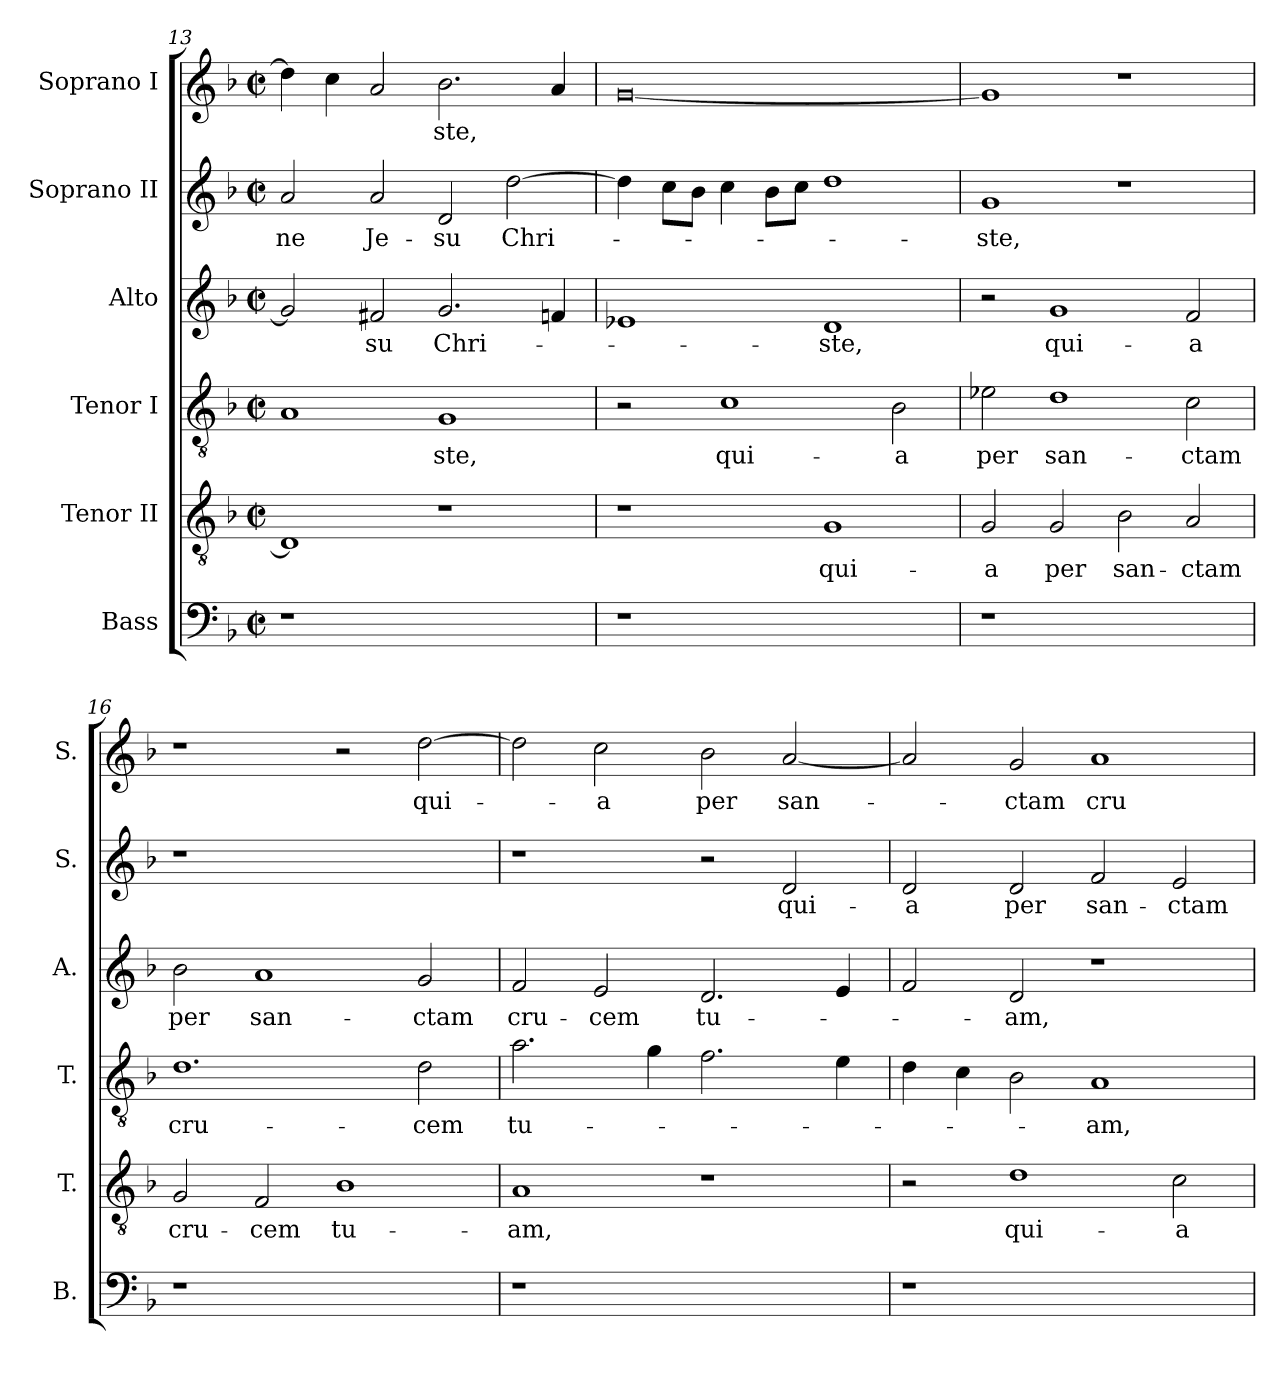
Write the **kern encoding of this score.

**kern	**kern	**text	**kern	**text	**kern	**text	**kern	**text	**kern	**text
*part6	*part5	*part5	*part4	*part4	*part3	*part3	*part2	*part2	*part1	*part1
*staff6	*staff5	*staff5	*staff4	*staff4	*staff3	*staff3	*staff2	*staff2	*staff1	*staff1
*I"Bass	*I"Tenor II	*	*I"Tenor I	*	*I"Alto	*	*I"Soprano II	*	*I"Soprano I	*
*I'B.	*I'T.	*	*I'T.	*	*I'A.	*	*I'S.	*	*I'S.	*
!!LO:LB:g=z
*clefF4	*clefGv2	*	*clefGv2	*	*clefG2	*	*clefG2	*	*clefG2	*
*	*ITrd7c12	*	*ITrd7c12	*	*	*	*	*	*	*
*k[b-]	*k[b-]	*	*k[b-]	*	*k[b-]	*	*k[b-]	*	*k[b-]	*
*F:	*F:	*	*F:	*	*F:	*	*F:	*	*F:	*
*M2/2	*M2/2	*	*M2/2	*	*M2/2	*	*M2/2	*	*M2/2	*
*met(c|)	*met(c|)	*	*met(c|)	*	*met(c|)	*	*met(c|)	*	*met(c|)	*
=13	=13	=13	=13	=13	=13	=13	=13	=13	=13	=13
!LO:N:vis=1	!	!	!	!	!	!	!	!LO:LY:b	!	!
1r	1DD]	.	1AA	.	2g/]	.	2a/	-ne	4dd\]	.
.	.	.	.	.	.	.	.	.	4cc\	.
!	!	!	!	!	!	!LO:LY:b	!	!LO:LY:b	!	!
.	.	.	.	.	2f#X/	-su	2a/	Je-	2a/	.
!	!	!	!	!LO:LY:b	!	!LO:LY:b	!	!LO:LY:b	!	!LO:LY:b
1ryy	1r	.	1GG	-ste,	2.g/	Chri-	2d/	-su	2.b-\	-ste,
!	!	!	!	!	!	!	!	!LO:LY:b	!	!
.	.	.	.	.	.	.	[>2dd\	Chri-	.	.
.	.	.	.	.	4fn/	.	.	.	4a/	.
=14	=14	=14	=14	=14	=14	=14	=14	=14	=14	=14
!LO:N:vis=1	!	!	!	!	!	!	!	!	!	!
1r	1r	.	2r	.	1e-X	.	4dd\]	.	[<0g	.
.	.	.	.	.	.	.	8cc\L	.	.	.
.	.	.	.	.	.	.	8b-\J	.	.	.
!	!	!	!	!LO:LY:b	!	!	!	!	!	!
.	.	.	1C	qui-	.	.	4cc\	.	.	.
.	.	.	.	.	.	.	8b-\L	.	.	.
.	.	.	.	.	.	.	8cc\J	.	.	.
!	!	!LO:LY:b	!	!	!	!LO:LY:b	!	!	!	!
1ryy	1GG	qui-	.	.	1d	-ste,	1dd	.	.	.
!	!	!	!	!LO:LY:b	!	!	!	!	!	!
.	.	.	2BB-\	-a	.	.	.	.	.	.
=15	=15	=15	=15	=15	=15	=15	=15	=15	=15	=15
!LO:N:vis=1	!	!LO:LY:b	!	!LO:LY:b	!	!	!	!LO:LY:b	!	!
1r	2GG/	-a	2E-X\	per	2r	.	1g	-ste,	1g]	.
!	!	!LO:LY:b	!	!LO:LY:b	!	!LO:LY:b	!	!	!	!
.	2GG/	per	1D	san-	1g	qui-	.	.	.	.
!	!	!LO:LY:b	!	!	!	!	!	!	!	!
1ryy	2BB-\	san-	.	.	.	.	1r	.	1r	.
!	!	!LO:LY:b	!	!LO:LY:b	!	!LO:LY:b	!	!	!	!
.	2AA/	-ctam	2C\	-ctam	2f/	-a	.	.	.	.
=16	=16	=16	=16	=16	=16	=16	=16	=16	=16	=16
!LO:N:vis=1	!	!LO:LY:b	!	!LO:LY:b	!	!LO:LY:b	!LO:N:vis=1	!	!	!
1r	2GG/	cru-	1.D	cru-	2b-\	per	1r	.	1r	.
!	!	!LO:LY:b	!	!	!	!LO:LY:b	!	!	!	!
.	2FF/	-cem	.	.	1a	san-	.	.	.	.
!	!	!LO:LY:b	!	!	!	!	!	!	!	!
1ryy	1BB-	tu-	.	.	.	.	1ryy	.	2r	.
!	!	!	!	!LO:LY:b	!	!LO:LY:b	!	!	!	!LO:LY:b
.	.	.	2D\	-cem	2g/	-ctam	.	.	[>2dd\	qui-
!!LO:PB:g=z
=17	=17	=17	=17	=17	=17	=17	=17	=17	=17	=17
!LO:N:vis=1	!	!LO:LY:b	!	!LO:LY:b	!	!LO:LY:b	!	!	!	!
1r	1AA	-am,	2.A\	tu-	2f/	cru-	1r	.	2dd\]	.
!	!	!	!	!	!	!LO:LY:b	!	!	!	!LO:LY:b
.	.	.	.	.	2e/	-cem	.	.	2cc\	-a
.	.	.	4G\	.	.	.	.	.	.	.
!	!	!	!	!	!	!LO:LY:b	!	!	!	!LO:LY:b
1ryy	1r	.	2.F\	.	2.d/	tu-	2r	.	2b-\	per
!	!	!	!	!	!	!	!	!LO:LY:b	!	!LO:LY:b
.	.	.	.	.	.	.	2d/	qui-	[<2a/	san-
.	.	.	4E\	.	4e/	.	.	.	.	.
=18	=18	=18	=18	=18	=18	=18	=18	=18	=18	=18
!LO:N:vis=1	!	!	!	!	!	!	!	!LO:LY:b	!	!
1r	2r	.	4D\	.	2f/	.	2d/	-a	2a/]	.
.	.	.	4C\	.	.	.	.	.	.	.
!	!	!LO:LY:b	!	!	!	!LO:LY:b	!	!LO:LY:b	!	!LO:LY:b
.	1D	qui-	2BB-\	.	2d/	-am,	2d/	per	2g/	-ctam
!	!	!	!	!LO:LY:b	!	!	!	!LO:LY:b	!	!LO:LY:b
1ryy	.	.	1AA	-am,	1r	.	2f/	san-	1a	cru-
!	!	!LO:LY:b	!	!	!	!	!	!LO:LY:b	!	!
.	2C\	-a	.	.	.	.	2e/	-ctam	.	.
=	=	=	=	=	=	=	=	=	=	=
*-	*-	*-	*-	*-	*-	*-	*-	*-	*-	*-
